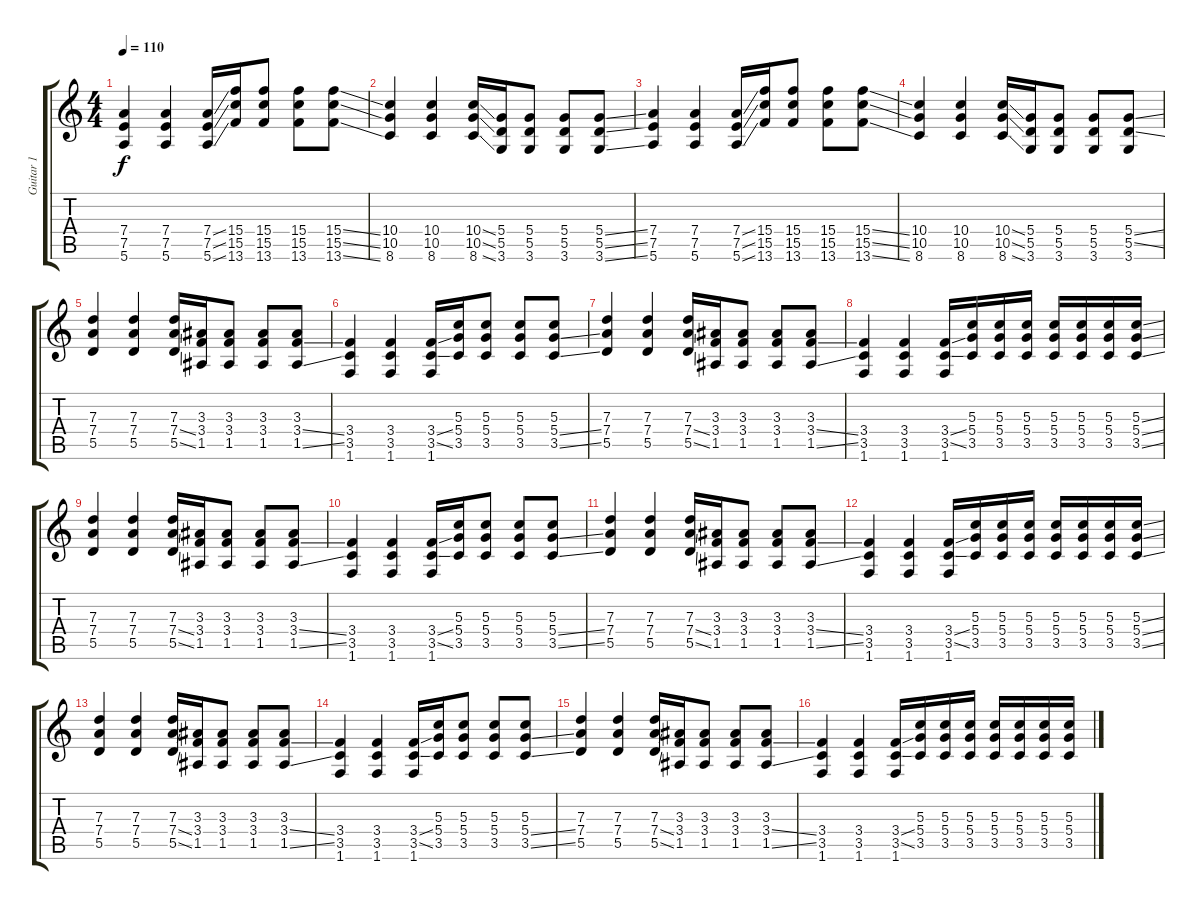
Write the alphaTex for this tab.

\track ("Guitar 1" "Guitar 1") {instrument overdrivenguitar}
\staff {score tabs}
\tuning (E4 B3 G3 D3 A2 E2) {hide}
\ts (4 4)
\tempo 110
\clef g2
\ks c
(7.4 7.5 5.6).4{dy f} (7.4 7.5 5.6).4 (7.4{ss} 7.5{ss} 5.6{ss}).16 (15.4 15.5 13.6).16 (15.4 15.5 13.6).8 (15.4 15.5 13.6).8 (15.4{ss} 15.5{ss} 13.6{ss}).8 |
(10.4 10.5 8.6).4 (10.4 10.5 8.6).4 (10.4{ss} 10.5{ss} 8.6{ss}).16 (5.4 5.5 3.6).16 (5.4 5.5 3.6).8 (5.4 5.5 3.6).8 (5.4{ss} 5.5{ss} 3.6{ss}).8 |
(7.4 7.5 5.6).4 (7.4 7.5 5.6).4 (7.4{ss} 7.5{ss} 5.6{ss}).16 (15.4 15.5 13.6).16 (15.4 15.5 13.6).8 (15.4 15.5 13.6).8 (15.4{ss} 15.5{ss} 13.6{ss}).8 |
(10.4 10.5 8.6).4 (10.4 10.5 8.6).4 (10.4{ss} 10.5{ss} 8.6{ss}).16 (5.4 5.5 3.6).16 (5.4 5.5 3.6).8 (5.4 5.5 3.6).8 (5.4{ss} 5.5{ss} 3.6).8 |
(7.3 7.4 5.5).4 (7.3 7.4 5.5).4 (7.3 7.4{ss} 5.5{ss}).16 (3.3 3.4 1.5).16 (3.3 3.4 1.5).8 (3.3 3.4 1.5).8 (3.3 3.4{ss} 1.5{ss}).8 |
(3.4 3.5 1.6).4 (3.4 3.5 1.6).4 (3.4{ss} 3.5{ss} 1.6).16 (5.3 5.4 3.5).16 (5.3 5.4 3.5).8 (5.3 5.4 3.5).8 (5.3 5.4{ss} 3.5{ss}).8 |
(7.3 7.4 5.5).4 (7.3 7.4 5.5).4 (7.3 7.4{ss} 5.5{ss}).16 (3.3 3.4 1.5).16 (3.3 3.4 1.5).8 (3.3 3.4 1.5).8 (3.3 3.4{ss} 1.5{ss}).8 |
(3.4 3.5 1.6).4 (3.4 3.5 1.6).4 (3.4{ss} 3.5{ss} 1.6).16 (5.3 5.4 3.5).16 (5.3 5.4 3.5).16 (5.3 5.4 3.5).16 (5.3 5.4 3.5).16 (5.3 5.4 3.5).16 (5.3 5.4 3.5).16 (5.3{ss} 5.4{ss} 3.5{ss}).16 |
(7.3 7.4 5.5).4 (7.3 7.4 5.5).4 (7.3 7.4{ss} 5.5{ss}).16 (3.3 3.4 1.5).16 (3.3 3.4 1.5).8 (3.3 3.4 1.5).8 (3.3 3.4{ss} 1.5{ss}).8 |
(3.4 3.5 1.6).4 (3.4 3.5 1.6).4 (3.4{ss} 3.5{ss} 1.6).16 (5.3 5.4 3.5).16 (5.3 5.4 3.5).8 (5.3 5.4 3.5).8 (5.3 5.4{ss} 3.5{ss}).8 |
(7.3 7.4 5.5).4 (7.3 7.4 5.5).4 (7.3 7.4{ss} 5.5{ss}).16 (3.3 3.4 1.5).16 (3.3 3.4 1.5).8 (3.3 3.4 1.5).8 (3.3 3.4{ss} 1.5{ss}).8 |
(3.4 3.5 1.6).4 (3.4 3.5 1.6).4 (3.4{ss} 3.5{ss} 1.6).16 (5.3 5.4 3.5).16 (5.3 5.4 3.5).16 (5.3 5.4 3.5).16 (5.3 5.4 3.5).16 (5.3 5.4 3.5).16 (5.3 5.4 3.5).16 (5.3{ss} 5.4{ss} 3.5{ss}).16 |
(7.3 7.4 5.5).4 (7.3 7.4 5.5).4 (7.3 7.4{ss} 5.5{ss}).16 (3.3 3.4 1.5).16 (3.3 3.4 1.5).8 (3.3 3.4 1.5).8 (3.3 3.4{ss} 1.5{ss}).8 |
(3.4 3.5 1.6).4 (3.4 3.5 1.6).4 (3.4{ss} 3.5{ss} 1.6).16 (5.3 5.4 3.5).16 (5.3 5.4 3.5).8 (5.3 5.4 3.5).8 (5.3 5.4{ss} 3.5{ss}).8 |
(7.3 7.4 5.5).4 (7.3 7.4 5.5).4 (7.3 7.4{ss} 5.5{ss}).16 (3.3 3.4 1.5).16 (3.3 3.4 1.5).8 (3.3 3.4 1.5).8 (3.3 3.4{ss} 1.5{ss}).8 |
(3.4 3.5 1.6).4 (3.4 3.5 1.6).4 (3.4{ss} 3.5{ss} 1.6).16 (5.3 5.4 3.5).16 (5.3 5.4 3.5).16 (5.3 5.4 3.5).16 (5.3 5.4 3.5).16 (5.3 5.4 3.5).16 (5.3 5.4 3.5).16 (5.3{ss} 5.4{ss} 3.5{ss}).16
